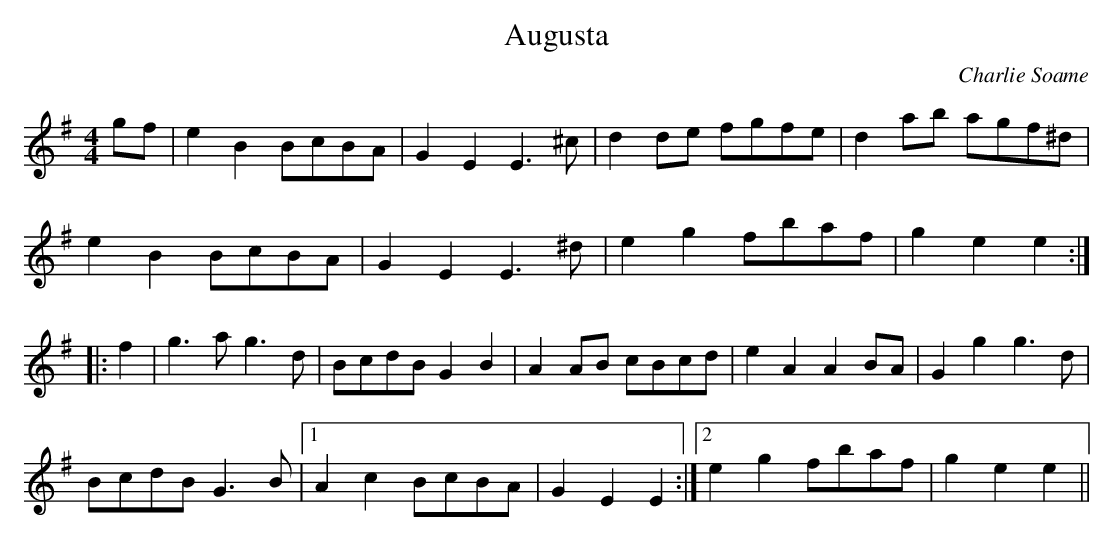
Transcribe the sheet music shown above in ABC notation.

X:1
T:Augusta
M:4/4
L:1/8
C:Charlie Soame
K:G
gf | e2B2 BcBA | G2E2 E3^c | d2 de fgfe | d2 ab agf^d |
e2B2 BcBA | G2E2 E3^d | e2g2 fbaf | g2e2e2 :|
|: f2 | g3a g3d | BcdB G2B2 | A2AB cBcd | e2A2A2 BA | G2g2 g3d |
BcdB G3B |1 A2c2 BcBA | G2E2E2 :|2 e2g2 fbaf | g2e2e2 ||
